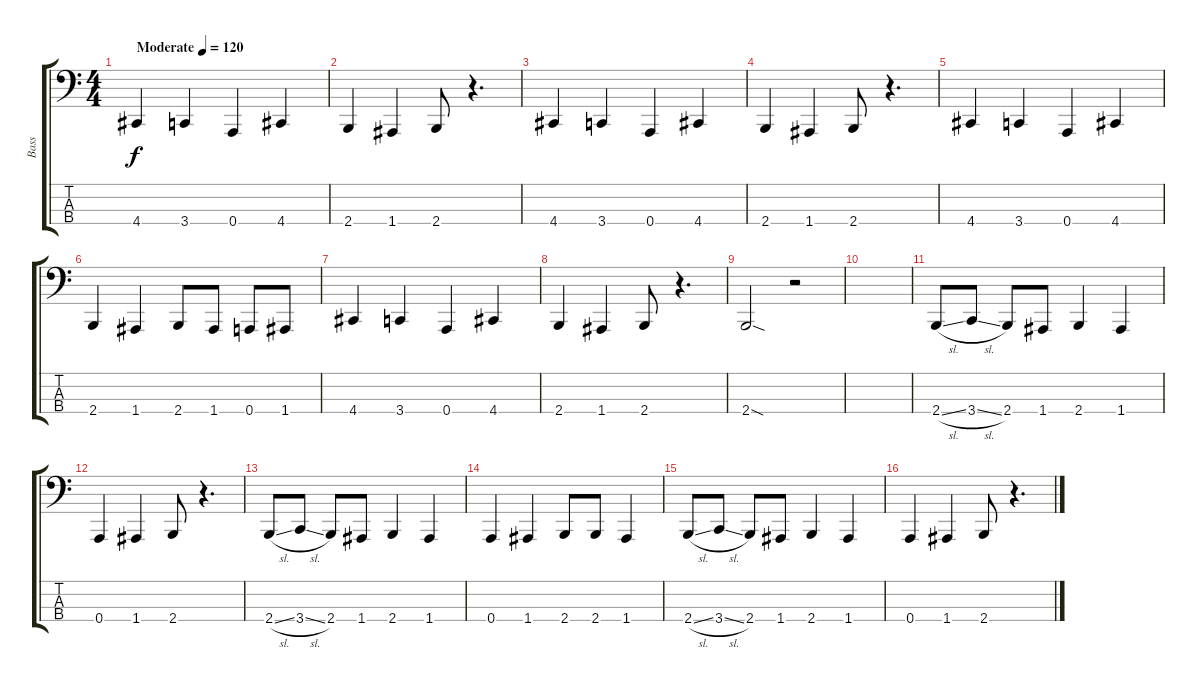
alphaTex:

\track ("Bass" "Bass") {instrument electricbassfinger}
\staff {score tabs}
\tuning (C2 G1 D1 A0) {hide}
\ts (4 4)
\tempo (120 "Moderate")
\clef f4
\ks c
4.4.4{dy f instrument electricbassfinger} 3.4.4 0.4.4 4.4.4 |
2.4.4 1.4.4 2.4.8 r.4{d} |
4.4.4 3.4.4 0.4.4 4.4.4 |
2.4.4 1.4.4 2.4.8 r.4{d} |
4.4.4 3.4.4 0.4.4 4.4.4 |
2.4.4 1.4.4 2.4.8 1.4.8 0.4.8 1.4.8 |
4.4.4 3.4.4 0.4.4 4.4.4 |
2.4.4 1.4.4 2.4.8 r.4{d} |
2.4{sod}.2 r.2 |
|
2.4{sl}.8 3.4{sl}.8 2.4.8 1.4.8 2.4.4 1.4.4 |
0.4.4 1.4.4 2.4.8 r.4{d} |
2.4{sl}.8 3.4{sl}.8 2.4.8 1.4.8 2.4.4 1.4.4 |
0.4.4 1.4.4 2.4.8 2.4.8 1.4.4 |
2.4{sl}.8 3.4{sl}.8 2.4.8 1.4.8 2.4.4 1.4.4 |
0.4.4 1.4.4 2.4.8 r.4{d}
